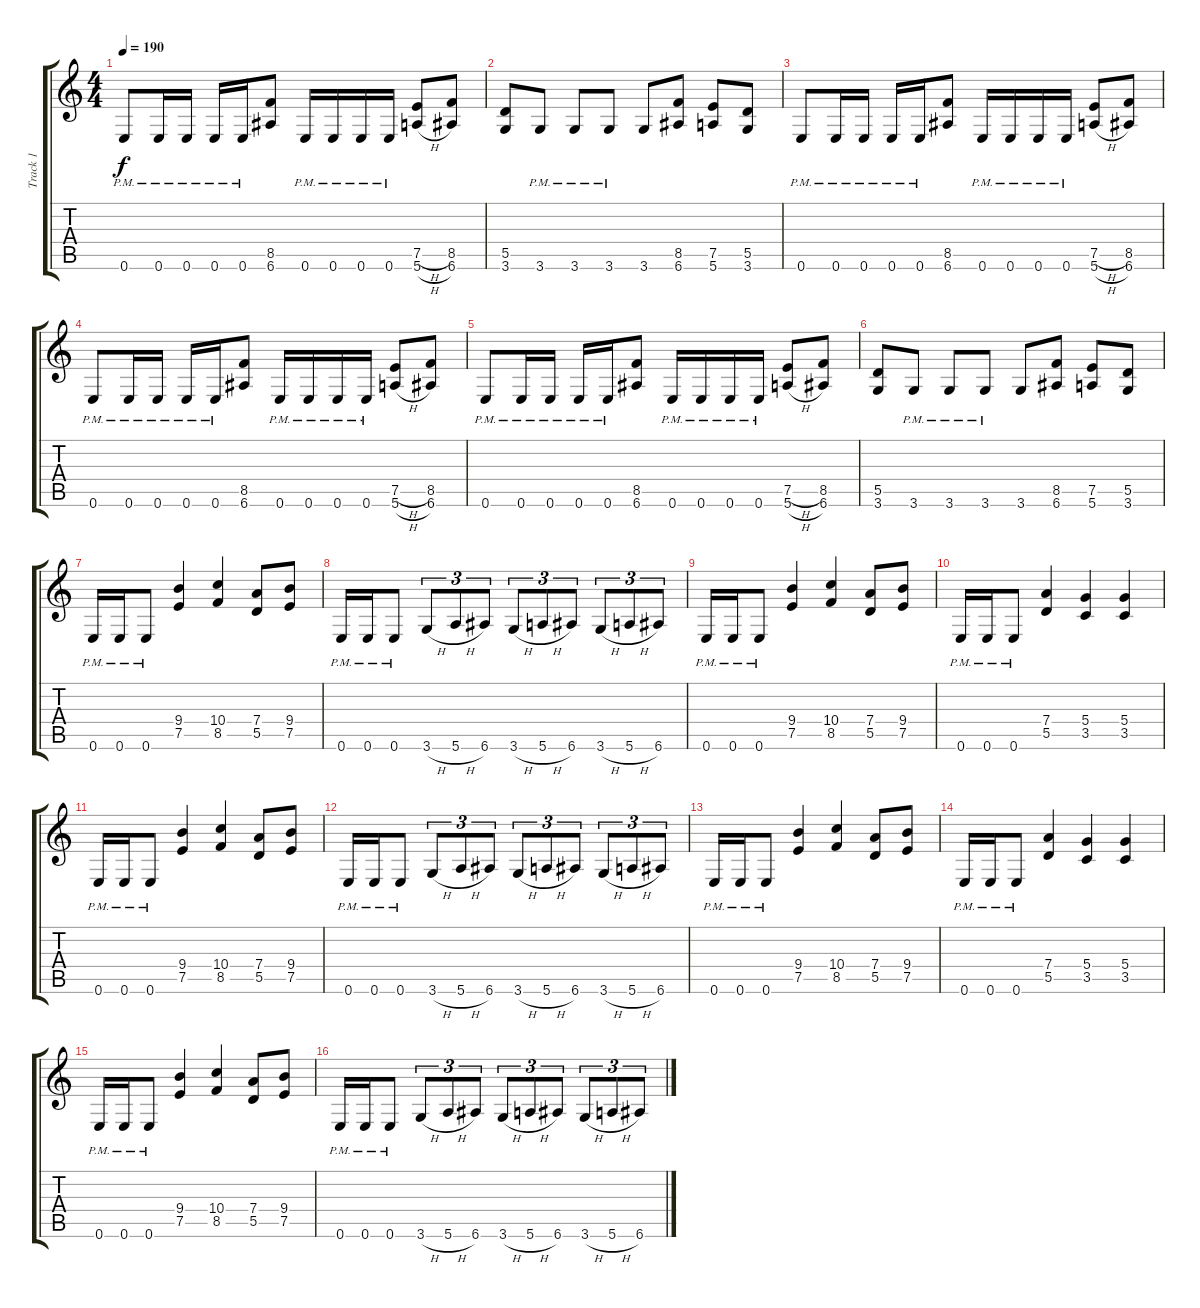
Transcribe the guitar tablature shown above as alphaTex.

\track ("Track 1" "Track 1") {instrument distortionguitar}
\staff {score tabs}
\tuning (E4 B3 G3 D3 A2 E2) {hide}
\ts (4 4)
\tempo 190
\clef g2
\ks c
0.6{pm}.8{dy f} 0.6{pm}.16 0.6{pm}.16 0.6{pm}.16 0.6{pm}.16 (8.5 6.6).8 0.6{pm}.16 0.6{pm}.16 0.6{pm}.16 0.6{pm}.16 (7.5{h} 5.6{h}).8 (8.5 6.6).8 |
(5.5 3.6).8 3.6{pm}.8 3.6{pm}.8 3.6{pm}.8 3.6.8 (8.5 6.6).8 (7.5 5.6).8 (5.5 3.6).8 |
0.6{pm}.8 0.6{pm}.16 0.6{pm}.16 0.6{pm}.16 0.6{pm}.16 (8.5 6.6).8 0.6{pm}.16 0.6{pm}.16 0.6{pm}.16 0.6{pm}.16 (7.5{h} 5.6{h}).8 (8.5 6.6).8 |
0.6{pm}.8 0.6{pm}.16 0.6{pm}.16 0.6{pm}.16 0.6{pm}.16 (8.5 6.6).8 0.6{pm}.16 0.6{pm}.16 0.6{pm}.16 0.6{pm}.16 (7.5{h} 5.6{h}).8 (8.5 6.6).8 |
0.6{pm}.8 0.6{pm}.16 0.6{pm}.16 0.6{pm}.16 0.6{pm}.16 (8.5 6.6).8 0.6{pm}.16 0.6{pm}.16 0.6{pm}.16 0.6{pm}.16 (7.5{h} 5.6{h}).8 (8.5 6.6).8 |
(5.5 3.6).8 3.6{pm}.8 3.6{pm}.8 3.6{pm}.8 3.6.8 (8.5 6.6).8 (7.5 5.6).8 (5.5 3.6).8 |
0.6{pm}.16 0.6{pm}.16 0.6{pm}.8 (9.4 7.5).4 (10.4 8.5).4 (7.4 5.5).8 (9.4 7.5).8 |
0.6{pm}.16 0.6{pm}.16 0.6{pm}.8 3.6{h}.8{tu (3 2)} 5.6{h}.8{tu (3 2)} 6.6.8{tu (3 2)} 3.6{h}.8{tu (3 2)} 5.6{h}.8{tu (3 2)} 6.6.8{tu (3 2)} 3.6{h}.8{tu (3 2)} 5.6{h}.8{tu (3 2)} 6.6.8{tu (3 2)} |
0.6{pm}.16 0.6{pm}.16 0.6{pm}.8 (9.4 7.5).4 (10.4 8.5).4 (7.4 5.5).8 (9.4 7.5).8 |
0.6{pm}.16 0.6{pm}.16 0.6{pm}.8 (7.4 5.5).4 (5.4 3.5).4 (5.4 3.5).4 |
0.6{pm}.16 0.6{pm}.16 0.6{pm}.8 (9.4 7.5).4 (10.4 8.5).4 (7.4 5.5).8 (9.4 7.5).8 |
0.6{pm}.16 0.6{pm}.16 0.6{pm}.8 3.6{h}.8{tu (3 2)} 5.6{h}.8{tu (3 2)} 6.6.8{tu (3 2)} 3.6{h}.8{tu (3 2)} 5.6{h}.8{tu (3 2)} 6.6.8{tu (3 2)} 3.6{h}.8{tu (3 2)} 5.6{h}.8{tu (3 2)} 6.6.8{tu (3 2)} |
0.6{pm}.16 0.6{pm}.16 0.6{pm}.8 (9.4 7.5).4 (10.4 8.5).4 (7.4 5.5).8 (9.4 7.5).8 |
0.6{pm}.16 0.6{pm}.16 0.6{pm}.8 (7.4 5.5).4 (5.4 3.5).4 (5.4 3.5).4 |
0.6{pm}.16 0.6{pm}.16 0.6{pm}.8 (9.4 7.5).4 (10.4 8.5).4 (7.4 5.5).8 (9.4 7.5).8 |
0.6{pm}.16 0.6{pm}.16 0.6{pm}.8 3.6{h}.8{tu (3 2)} 5.6{h}.8{tu (3 2)} 6.6.8{tu (3 2)} 3.6{h}.8{tu (3 2)} 5.6{h}.8{tu (3 2)} 6.6.8{tu (3 2)} 3.6{h}.8{tu (3 2)} 5.6{h}.8{tu (3 2)} 6.6.8{tu (3 2)}
